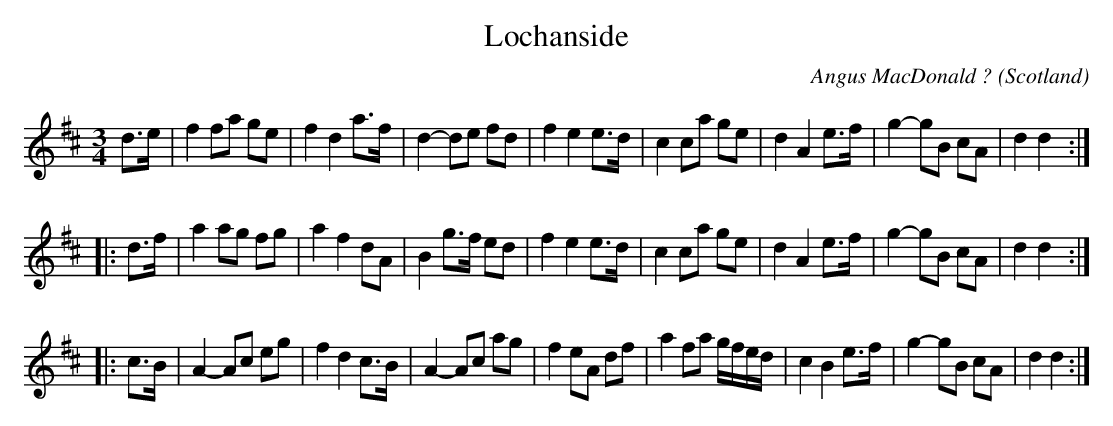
X:1
T:Lochanside
C:Angus MacDonald ?
M:3/4
O:Scotland
K:D major
d>e | \
f2 fa ge | f2 d2 a>f | d2- de fd | f2 e2 e>d | \
c2 ca ge | d2 A2 e>f | g2- gB cA | d2 d2 ::
d>f | \
a2 ag fg | a2 f2 dA | B2 g>f ed | f2 e2 e>d | \
c2 ca ge | d2 A2 e>f  | g2- gB cA |d2 d2 ::
c>B |\
A2- Ac eg | f2 d2 c>B | A2-Ac ag | f2 eA df | \
a2  fa g/f/e/d/ | c2 B2 e>f | g2- gB cA | d2 d2 :|
